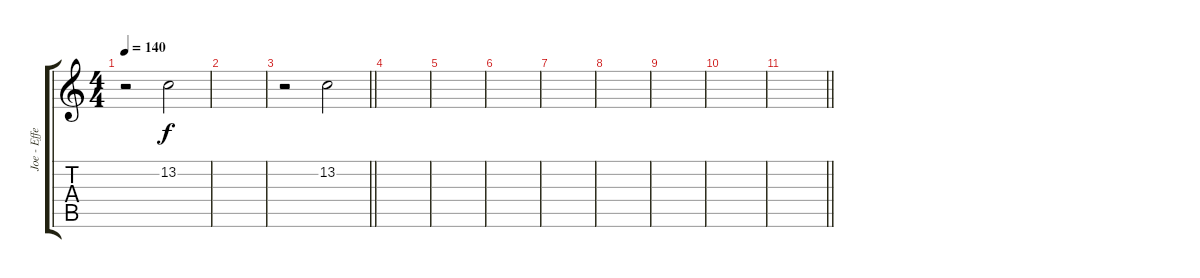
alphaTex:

\track ("Joe - Effects" "Joe - Effe") {instrument applause}
\staff {score tabs}
\tuning (E4 B3 G3 D3 A2 E2) {hide}
\ts (4 4)
\tempo 140
\clef g2
\ks c
r.2{dy f} 13.2.2 |
|
\barLineRight lightlight
r.2 13.2.2 |
|
|
|
|
|
|
|
\barLineRight lightlight
